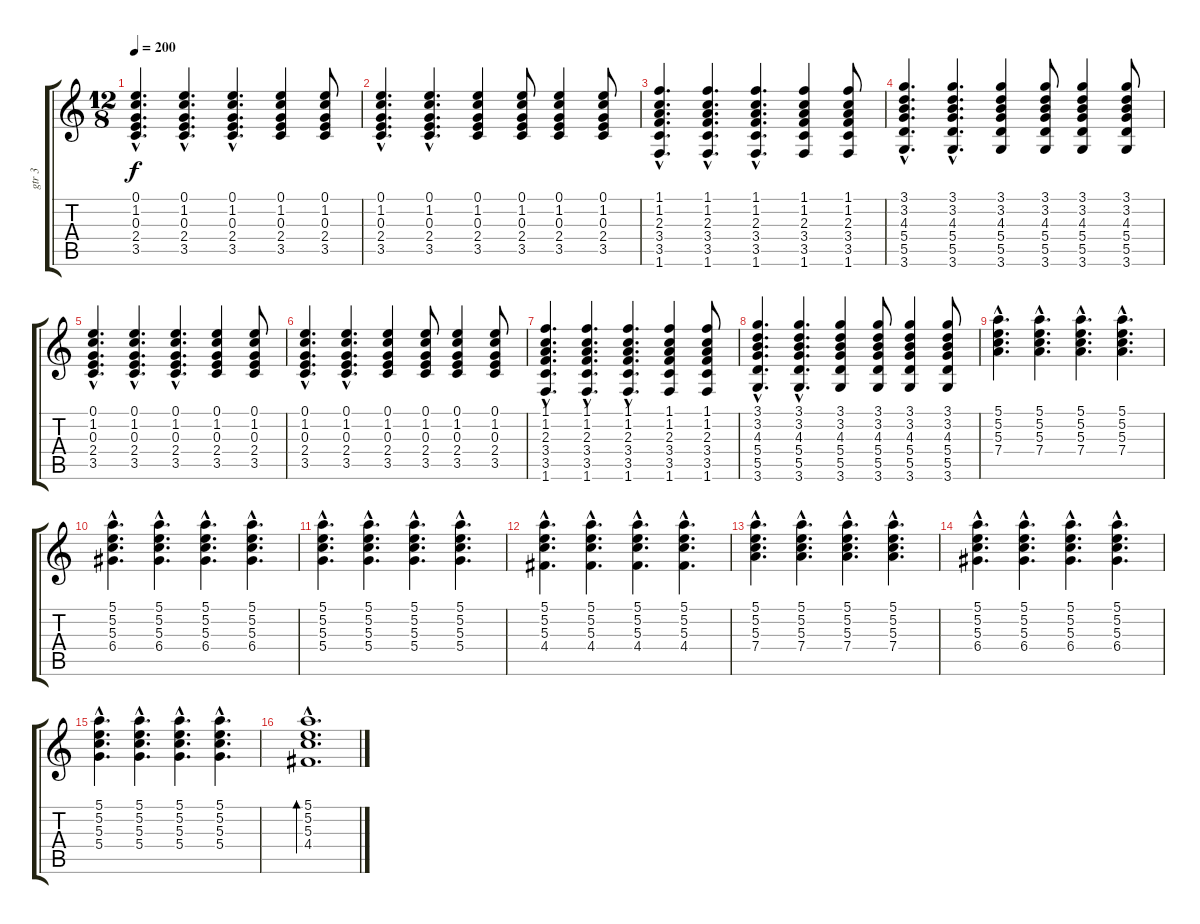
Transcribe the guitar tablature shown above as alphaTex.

\track ("gtr 3" "gtr 3") {instrument acousticguitarsteel}
\staff {score tabs}
\tuning (E4 B3 G3 D3 A2 E2) {hide}
\ts (12 8)
\tempo 200
\clef g2
\ks c
(0.1{hac} 1.2{hac} 0.3{hac} 2.4{hac} 3.5{hac}).4{d dy f} (0.1{hac} 1.2{hac} 0.3{hac} 2.4{hac} 3.5{hac}).4{d} (0.1{hac} 1.2{hac} 0.3{hac} 2.4{hac} 3.5{hac}).4{d} (0.1 1.2 0.3 2.4 3.5).4 (0.1 1.2 0.3 2.4 3.5).8 |
(0.1{hac} 1.2{hac} 0.3{hac} 2.4{hac} 3.5{hac}).4{d} (0.1{hac} 1.2{hac} 0.3{hac} 2.4{hac} 3.5{hac}).4{d} (0.1 1.2 0.3 2.4 3.5).4 (0.1 1.2 0.3 2.4 3.5).8 (0.1 1.2 0.3 2.4 3.5).4 (0.1 1.2 0.3 2.4 3.5).8 |
(1.1{hac} 1.2{hac} 2.3{hac} 3.4{hac} 3.5{hac} 1.6{hac}).4{d} (1.1{hac} 1.2{hac} 2.3{hac} 3.4{hac} 3.5{hac} 1.6{hac}).4{d} (1.1{hac} 1.2{hac} 2.3{hac} 3.4{hac} 3.5{hac} 1.6{hac}).4{d} (1.1 1.2 2.3 3.4 3.5 1.6).4 (1.1 1.2 2.3 3.4 3.5 1.6).8 |
(3.1{hac} 3.2{hac} 4.3{hac} 5.4{hac} 5.5{hac} 3.6{hac}).4{d} (3.1{hac} 3.2{hac} 4.3{hac} 5.4{hac} 5.5{hac} 3.6{hac}).4{d} (3.1 3.2 4.3 5.4 5.5 3.6).4 (3.1 3.2 4.3 5.4 5.5 3.6).8 (3.1 3.2 4.3 5.4 5.5 3.6).4 (3.1 3.2 4.3 5.4 5.5 3.6).8 |
(0.1{hac} 1.2{hac} 0.3{hac} 2.4{hac} 3.5{hac}).4{d} (0.1{hac} 1.2{hac} 0.3{hac} 2.4{hac} 3.5{hac}).4{d} (0.1{hac} 1.2{hac} 0.3{hac} 2.4{hac} 3.5{hac}).4{d} (0.1 1.2 0.3 2.4 3.5).4 (0.1 1.2 0.3 2.4 3.5).8 |
(0.1{hac} 1.2{hac} 0.3{hac} 2.4{hac} 3.5{hac}).4{d} (0.1{hac} 1.2{hac} 0.3{hac} 2.4{hac} 3.5{hac}).4{d} (0.1 1.2 0.3 2.4 3.5).4 (0.1 1.2 0.3 2.4 3.5).8 (0.1 1.2 0.3 2.4 3.5).4 (0.1 1.2 0.3 2.4 3.5).8 |
(1.1{hac} 1.2{hac} 2.3{hac} 3.4{hac} 3.5{hac} 1.6{hac}).4{d} (1.1{hac} 1.2{hac} 2.3{hac} 3.4{hac} 3.5{hac} 1.6{hac}).4{d} (1.1{hac} 1.2{hac} 2.3{hac} 3.4{hac} 3.5{hac} 1.6{hac}).4{d} (1.1 1.2 2.3 3.4 3.5 1.6).4 (1.1 1.2 2.3 3.4 3.5 1.6).8 |
(3.1{hac} 3.2{hac} 4.3{hac} 5.4{hac} 5.5{hac} 3.6{hac}).4{d} (3.1{hac} 3.2{hac} 4.3{hac} 5.4{hac} 5.5{hac} 3.6{hac}).4{d} (3.1 3.2 4.3 5.4 5.5 3.6).4 (3.1 3.2 4.3 5.4 5.5 3.6).8 (3.1 3.2 4.3 5.4 5.5 3.6).4 (3.1 3.2 4.3 5.4 5.5 3.6).8 |
(5.1{hac} 5.2{hac} 5.3{hac} 7.4{hac}).4{d} (5.1{hac} 5.2{hac} 5.3{hac} 7.4{hac}).4{d} (5.1{hac} 5.2{hac} 5.3{hac} 7.4{hac}).4{d} (5.1{hac} 5.2{hac} 5.3{hac} 7.4{hac}).4{d} |
(5.1{hac} 5.2{hac} 5.3{hac} 6.4{hac}).4{d} (5.1{hac} 5.2{hac} 5.3{hac} 6.4{hac}).4{d} (5.1{hac} 5.2{hac} 5.3{hac} 6.4{hac}).4{d} (5.1{hac} 5.2{hac} 5.3{hac} 6.4{hac}).4{d} |
(5.1{hac} 5.2{hac} 5.3{hac} 5.4{hac}).4{d} (5.1{hac} 5.2{hac} 5.3{hac} 5.4{hac}).4{d} (5.1{hac} 5.2{hac} 5.3{hac} 5.4{hac}).4{d} (5.1{hac} 5.2{hac} 5.3{hac} 5.4{hac}).4{d} |
(5.1{hac} 5.2{hac} 5.3{hac} 4.4{hac}).4{d} (5.1{hac} 5.2{hac} 5.3{hac} 4.4{hac}).4{d} (5.1{hac} 5.2{hac} 5.3{hac} 4.4{hac}).4{d} (5.1{hac} 5.2{hac} 5.3{hac} 4.4{hac}).4{d} |
(5.1{hac} 5.2{hac} 5.3{hac} 7.4{hac}).4{d} (5.1{hac} 5.2{hac} 5.3{hac} 7.4{hac}).4{d} (5.1{hac} 5.2{hac} 5.3{hac} 7.4{hac}).4{d} (5.1{hac} 5.2{hac} 5.3{hac} 7.4{hac}).4{d} |
(5.1{hac} 5.2{hac} 5.3{hac} 6.4{hac}).4{d} (5.1{hac} 5.2{hac} 5.3{hac} 6.4{hac}).4{d} (5.1{hac} 5.2{hac} 5.3{hac} 6.4{hac}).4{d} (5.1{hac} 5.2{hac} 5.3{hac} 6.4{hac}).4{d} |
(5.1{hac} 5.2{hac} 5.3{hac} 5.4{hac}).4{d} (5.1{hac} 5.2{hac} 5.3{hac} 5.4{hac}).4{d} (5.1{hac} 5.2{hac} 5.3{hac} 5.4{hac}).4{d} (5.1{hac} 5.2{hac} 5.3{hac} 5.4{hac}).4{d} |
(5.1{hac} 5.2{hac} 5.3{hac} 4.4{hac}).1{d bd 60}
